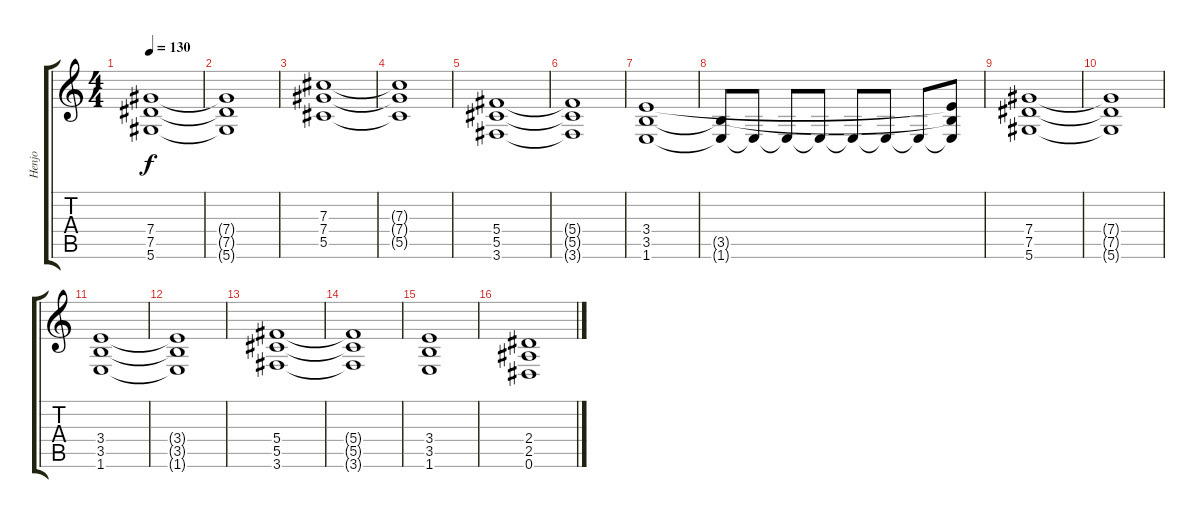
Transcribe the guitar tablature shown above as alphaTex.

\track ("Henjo" "Henjo") {instrument distortionguitar}
\staff {score tabs}
\tuning (Eb4 Bb3 Gb3 Db3 Ab2 Eb2) {hide}
\ts (4 4)
\tempo 130
\clef g2
\ks c
(7.4 7.5 5.6).1{dy f volume 9 instrument distortionguitar} |
(7.4{t} 7.5{t} 5.6{t}).1 |
(7.3 7.4 5.5).1 |
(7.3{t} 7.4{t} 5.5{t}).1 |
(5.4 5.5 3.6).1 |
(5.4{t} 5.5{t} 3.6{t}).1 |
(3.4 3.5 1.6).1 |
(3.5{t} 1.6{t}).8{volume 10} 1.6{t}.8{volume 11} 1.6{t}.8{volume 12} 1.6{t}.8{volume 13} 1.6{t}.8{volume 14} 1.6{t}.8{volume 15} 1.6{t}.8{volume 16} (3.4{t} 3.5{t} 1.6{t}).8 |
(7.4 7.5 5.6).1 |
(7.4{t} 7.5{t} 5.6{t}).1 |
(3.4 3.5 1.6).1 |
(3.4{t} 3.5{t} 1.6{t}).1 |
(5.4 5.5 3.6).1 |
(5.4{t} 5.5{t} 3.6{t}).1 |
(3.4 3.5 1.6).1 |
(2.4 2.5 0.6).1
